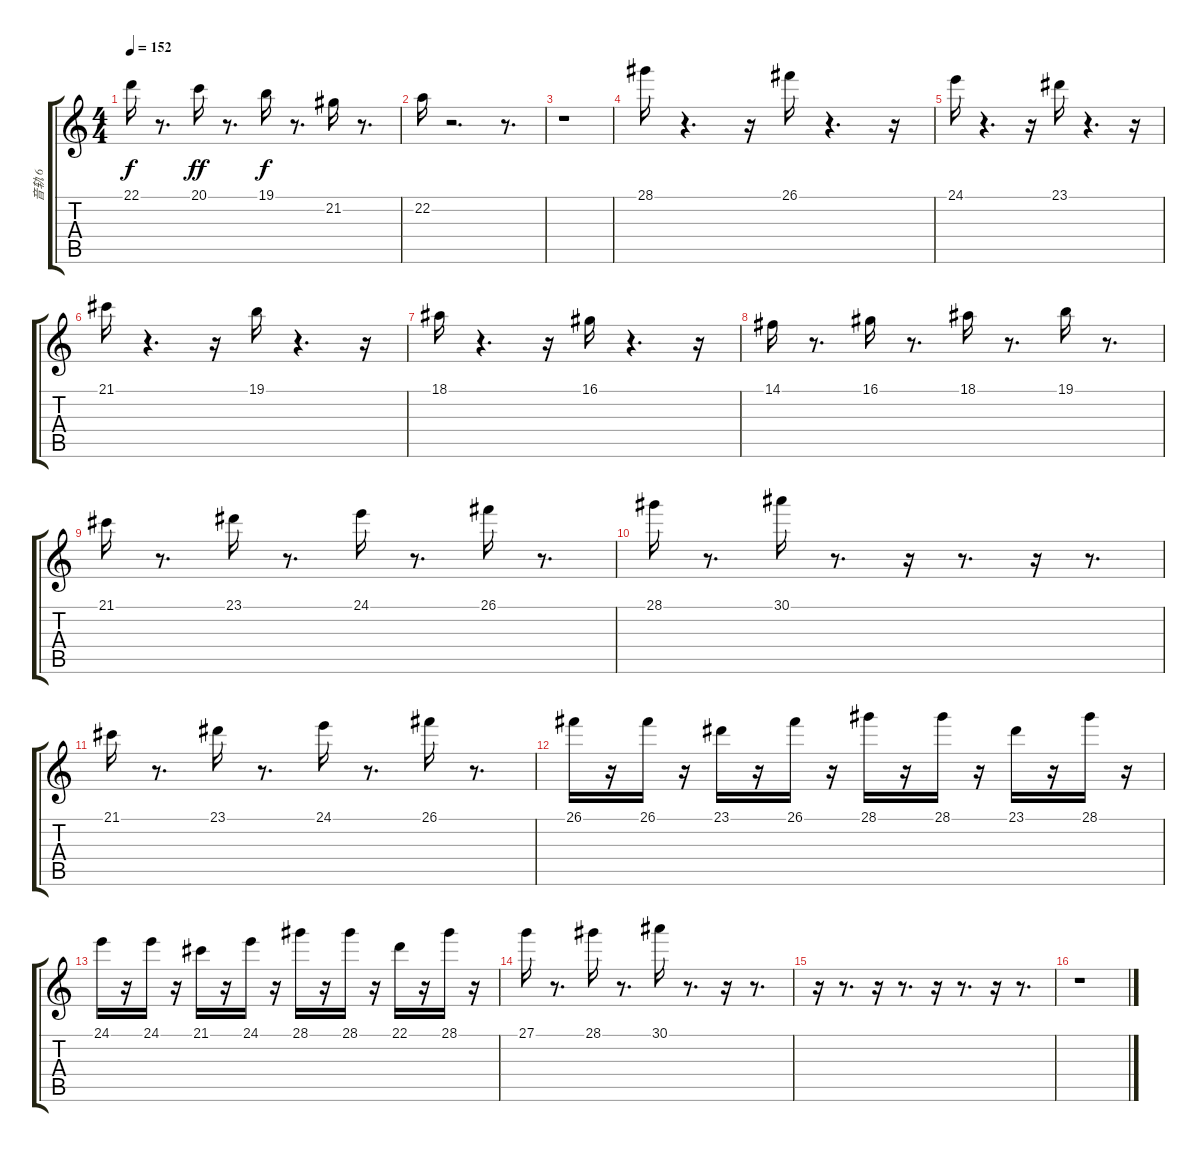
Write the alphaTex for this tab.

\track ("音轨 6" "音轨 6") {instrument fx3crystal}
\staff {score tabs}
\tuning (E4 B3 G3 D3 A2 E2) {hide}
\ts (4 4)
\tempo 152
\clef g2
\ks c
22.1.16{dy f} r.8{d} 20.1.16{dy ff} r.8{d} 19.1.16{dy f} r.8{d} 21.2.16 r.8{d} |
22.2.16 r.2{d} r.8{d} |
r.1 |
28.1.16 r.4{d} r.16 26.1.16 r.4{d} r.16 |
24.1.16 r.4{d} r.16 23.1.16 r.4{d} r.16 |
21.1.16 r.4{d} r.16 19.1.16 r.4{d} r.16 |
18.1.16 r.4{d} r.16 16.1.16 r.4{d} r.16 |
14.1.16 r.8{d} 16.1.16 r.8{d} 18.1.16 r.8{d} 19.1.16 r.8{d} |
21.1.16 r.8{d} 23.1.16 r.8{d} 24.1.16 r.8{d} 26.1.16 r.8{d} |
28.1.16 r.8{d} 30.1.16 r.8{d} r.16 r.8{d} r.16 r.8{d} |
21.1.16 r.8{d} 23.1.16 r.8{d} 24.1.16 r.8{d} 26.1.16 r.8{d} |
26.1.16 r.16 26.1.16 r.16 23.1.16 r.16 26.1.16 r.16 28.1.16 r.16 28.1.16 r.16 23.1.16 r.16 28.1.16 r.16 |
24.1.16 r.16 24.1.16 r.16 21.1.16 r.16 24.1.16 r.16 28.1.16 r.16 28.1.16 r.16 22.1.16 r.16 28.1.16 r.16 |
27.1.16 r.8{d} 28.1.16 r.8{d} 30.1.16 r.8{d} r.16 r.8{d} |
r.16 r.8{d} r.16 r.8{d} r.16 r.8{d} r.16 r.8{d} |
r.1
